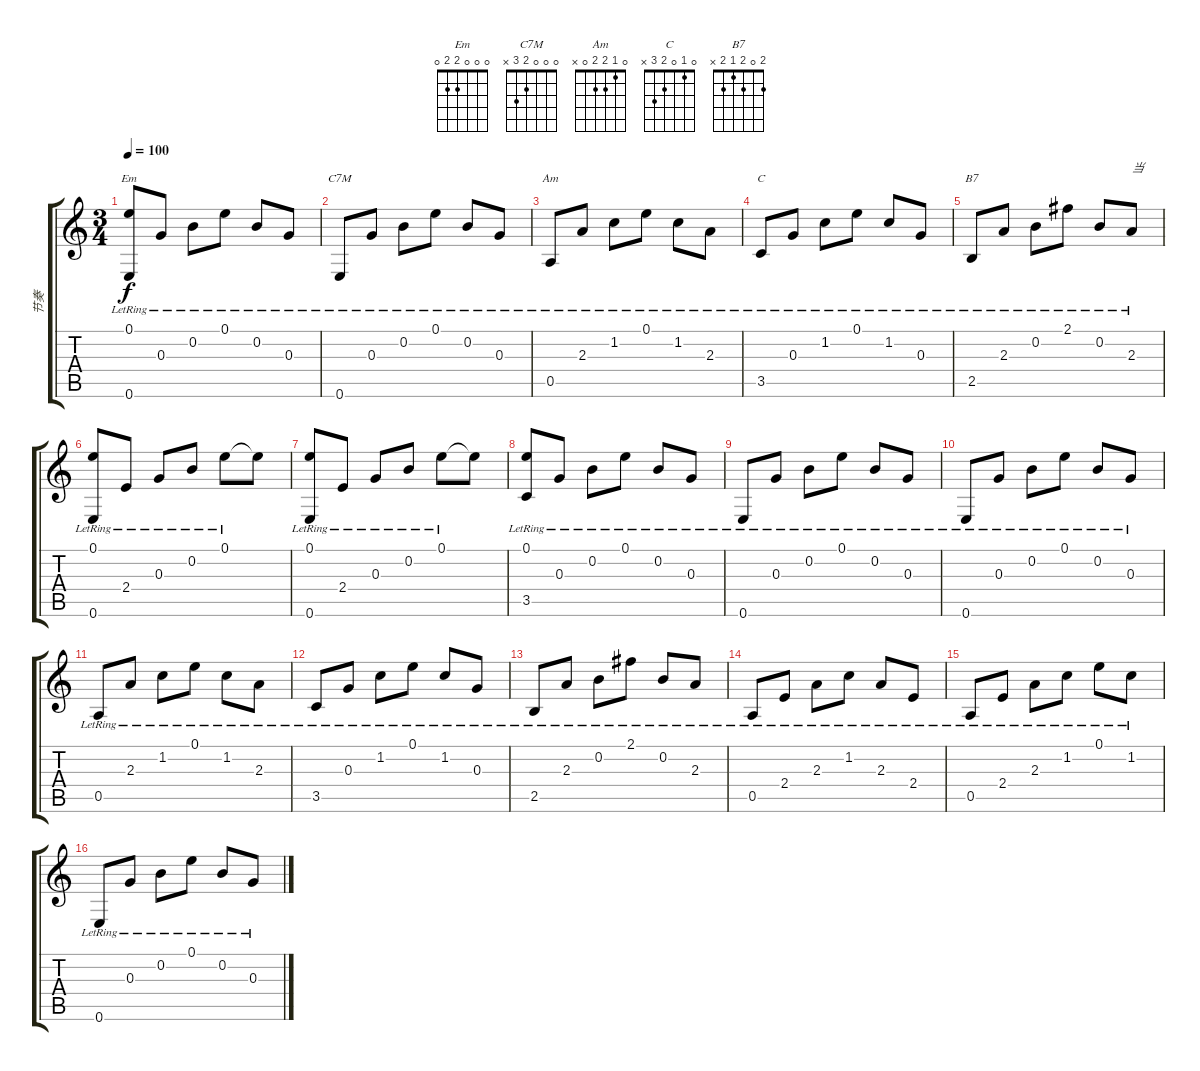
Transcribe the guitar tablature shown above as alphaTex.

\track ("节奏" "节奏") {instrument acousticguitarsteel}
\staff {score tabs}
\tuning (E4 B3 G3 D3 A2 E2) {hide}
\chord ("Em" 0 0 0 2 2 0)
\chord ("C7M" 0 0 0 2 3 x)
\chord ("Am" 0 1 2 2 0 x)
\chord ("C" 0 1 0 2 3 x)
\chord ("B7" 2 0 2 1 2 x)
\ts (3 4)
\tempo 100
\clef g2
\ks c
(0.1{lr} 0.6{lr}).8{ch "Em" dy f} 0.3{lr}.8 0.2{lr}.8 0.1{lr}.8 0.2{lr}.8 0.3{lr}.8 |
0.6{lr}.8{ch "C7M"} 0.3{lr}.8 0.2{lr}.8 0.1{lr}.8 0.2{lr}.8 0.3{lr}.8 |
0.5{lr}.8{ch "Am"} 2.3{lr}.8 1.2{lr}.8 0.1{lr}.8 1.2{lr}.8 2.3{lr}.8 |
3.5{lr}.8{ch "C"} 0.3{lr}.8 1.2{lr}.8 0.1{lr}.8 1.2{lr}.8 0.3{lr}.8 |
2.5{lr}.8{ch "B7"} 2.3{lr}.8 0.2{lr}.8 2.1{lr}.8 0.2{lr}.8 2.3{lr}.8{txt "当"} |
(0.1{lr} 0.6{lr}).8 2.4{lr}.8 0.3{lr}.8 0.2{lr}.8 0.1{lr}.8 0.1{t}.8 |
(0.1{lr} 0.6{lr}).8 2.4{lr}.8 0.3{lr}.8 0.2{lr}.8 0.1{lr}.8 0.1{t}.8 |
(0.1{lr} 3.5{lr}).8 0.3{lr}.8 0.2{lr}.8 0.1{lr}.8 0.2{lr}.8 0.3{lr}.8 |
0.6{lr}.8 0.3{lr}.8 0.2{lr}.8 0.1{lr}.8 0.2{lr}.8 0.3{lr}.8 |
0.6{lr}.8 0.3{lr}.8 0.2{lr}.8 0.1{lr}.8 0.2{lr}.8 0.3{lr}.8 |
0.5{lr}.8 2.3{lr}.8 1.2{lr}.8 0.1{lr}.8 1.2{lr}.8 2.3{lr}.8 |
3.5{lr}.8 0.3{lr}.8 1.2{lr}.8 0.1{lr}.8 1.2{lr}.8 0.3{lr}.8 |
2.5{lr}.8 2.3{lr}.8 0.2{lr}.8 2.1{lr}.8 0.2{lr}.8 2.3{lr}.8 |
0.5{lr}.8 2.4{lr}.8 2.3{lr}.8 1.2{lr}.8 2.3{lr}.8 2.4{lr}.8 |
0.5{lr}.8 2.4{lr}.8 2.3{lr}.8 1.2{lr}.8 0.1{lr}.8 1.2{lr}.8 |
0.6{lr}.8 0.3{lr}.8 0.2{lr}.8 0.1{lr}.8 0.2{lr}.8 0.3{lr}.8
